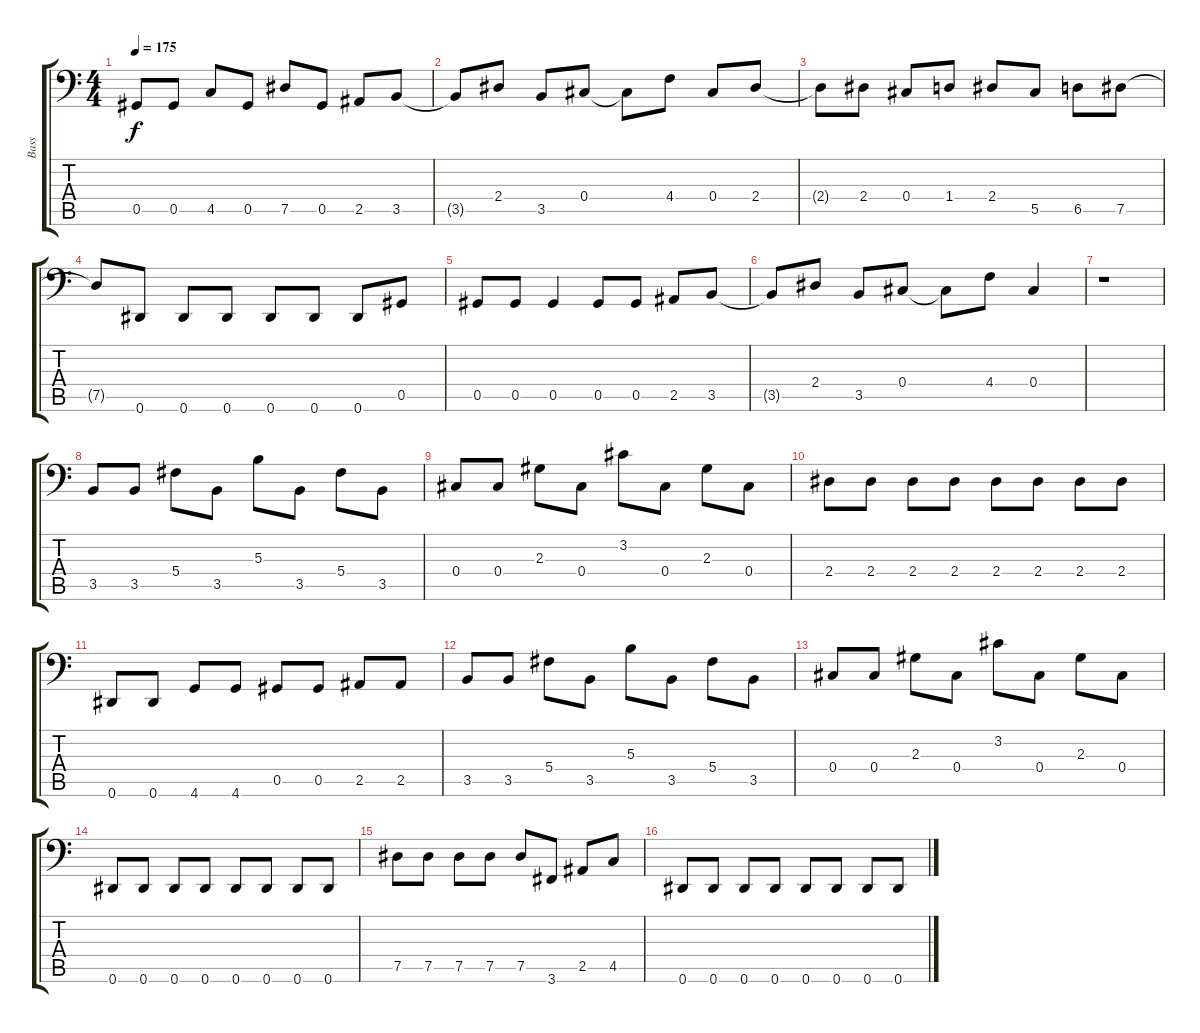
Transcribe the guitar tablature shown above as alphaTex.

\track ("Bass" "Bass") {instrument electricbasspick}
\staff {score tabs}
\tuning (Eb3 Bb2 Gb2 Db2 Ab1 Eb1) {hide}
\ts (4 4)
\tempo 175
\clef f4
\ks c
0.5{t}.8{dy f} 0.5.8 4.5.8 0.5.8 7.5.8 0.5.8 2.5.8 3.5.8 |
3.5{t}.8 2.4.8 3.5.8 0.4.8 0.4{t}.8 4.4.8 0.4.8 2.4.8 |
2.4{t}.8 2.4.8 0.4.8 1.4.8 2.4.8 5.5.8 6.5.8 7.5.8 |
7.5{t}.8 0.6.8 0.6.8 0.6.8 0.6.8 0.6.8 0.6.8 0.5.8 |
0.5.8 0.5.8 0.5.4 0.5.8 0.5.8 2.5.8 3.5.8 |
3.5{t}.8 2.4.8 3.5.8 0.4.8 0.4{t}.8 4.4.8 0.4.4 |
r.1 |
3.5.8 3.5.8 5.4.8 3.5.8 5.3.8 3.5.8 5.4.8 3.5.8 |
0.4.8 0.4.8 2.3.8 0.4.8 3.2.8 0.4.8 2.3.8 0.4.8 |
2.4.8 2.4.8 2.4.8 2.4.8 2.4.8 2.4.8 2.4.8 2.4.8 |
0.6.8 0.6.8 4.6.8 4.6.8 0.5.8 0.5.8 2.5.8 2.5.8 |
3.5.8 3.5.8 5.4.8 3.5.8 5.3.8 3.5.8 5.4.8 3.5.8 |
0.4.8 0.4.8 2.3.8 0.4.8 3.2.8 0.4.8 2.3.8 0.4.8 |
0.6.8 0.6.8 0.6.8 0.6.8 0.6.8 0.6.8 0.6.8 0.6.8 |
7.5.8 7.5.8 7.5.8 7.5.8 7.5.8 3.6.8 2.5.8 4.5.8 |
0.6.8 0.6.8 0.6.8 0.6.8 0.6.8 0.6.8 0.6.8 0.6.8
